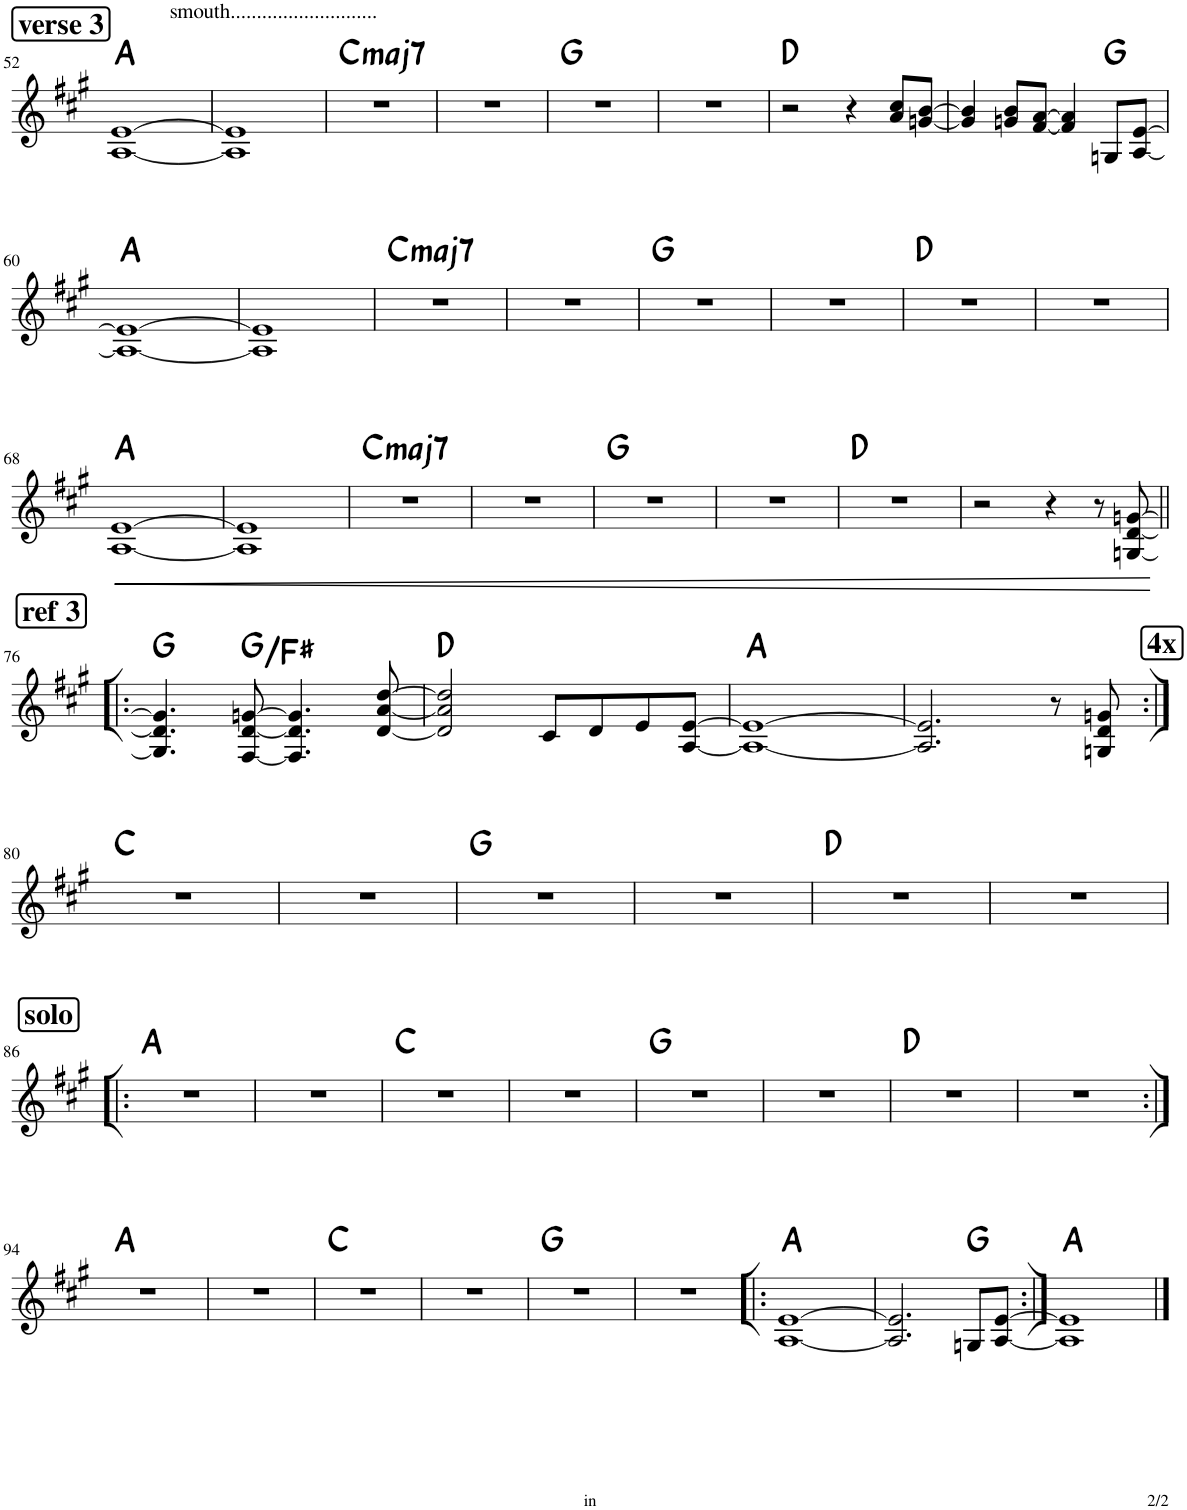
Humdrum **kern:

**kern	**dynam	**harte
*part1	*part1	*part1
*staff1	*staff1	*
*I"Piano	*	*
*I'Pno.	*	*
!!LO:PB:g=z
*clefG2	*	*
*k[f#c#g#]	*	*
*M4/4	*	*
!!LO:REH:place=s1:a:B:cj:fs=14:t=verse 3
=52	=52	=52
[1A [1e	.	A:maj
=53	=53	=53
!LO:TX:a:t=smouth............................	!	!
1A] 1e]	.	.
=54	=54	=54
!	!	!LO:H:kt=maj7
1r	.	C:maj7
=55	=55	=55
1r	.	.
=56	=56	=56
1r	.	G:maj
=57	=57	=57
1r	.	.
=58	=58	=58
2r	.	D:maj
4r	.	.
8a/ 8cc#/L	.	.
[8gn/ [8b/J	.	.
=59	=59	=59
4g/] 4b/]	.	.
8gn/ 8b/L	.	.
[8f#/ [8a/J	.	.
4f#/] 4a/]	.	.
8Gn/L	.	G:maj
[8A/ [8e/J	.	.
!!LO:LB:g=z
=60	=60	=60
1A_ 1e_	.	A:maj
=61	=61	=61
1A] 1e]	.	.
=62	=62	=62
!	!	!LO:H:kt=maj7
1r	.	C:maj7
=63	=63	=63
1r	.	.
=64	=64	=64
1r	.	G:maj
=65	=65	=65
1r	.	.
=66	=66	=66
1r	.	D:maj
=67	=67	=67
1r	.	.
!!LO:LB:g=z
=68	=68	=68
!	!LO:HP:b	!
[1A [1e	<	A:maj
=69	=69	=69
1A] 1e]	.	.
=70	=70	=70
!	!	!LO:H:kt=maj7
1r	.	C:maj7
=71	=71	=71
1r	.	.
=72	=72	=72
1r	.	G:maj
=73	=73	=73
1r	.	.
=74	=74	=74
1r	.	D:maj
=75	=75	=75
2r	.	.
4r	.	.
8r	.	.
[8Gn/ [8d/ [8gn/	.	.
.	[	.
!!LO:LB:g=z
!!LO:REH:place=s1:a:B:cj:fs=14:t=ref 3
=76!|:	=76!|:	=76!|:
4.G/] 4.d/] 4.g/]	.	G:maj
[8F#/ [8d/ [8gn/	.	G:maj/7
4.F#/] 4.d/] 4.g/]	.	.
[8d/ [8a/ [8dd/	.	.
=77	=77	=77
2d/] 2a/] 2dd/]	.	D:maj
8c#/L	.	.
8d/	.	.
8e/	.	.
[8A/ [8e/J	.	.
=78	=78	=78
1A_ 1e_	.	A:maj
!!LO:REH:place=s1:a:B:cj:fs=14:t=4x:qo=3.5
=79	=79	=79
2.A/] 2.e/]	.	.
8r	.	.
8Gn/ 8d/ 8gn/	.	.
!!LO:LB:g=z
=80:|!	=80:|!	=80:|!
1r	.	C:maj
=81	=81	=81
1r	.	.
=82	=82	=82
1r	.	G:maj
=83	=83	=83
1r	.	.
=84	=84	=84
1r	.	D:maj
=85	=85	=85
1r	.	.
!!LO:LB:g=z
!!LO:REH:place=s1:a:B:cj:fs=14:t=solo
=86!|:	=86!|:	=86!|:
1r	.	A:maj
=87	=87	=87
1r	.	.
=88	=88	=88
1r	.	C:maj
=89	=89	=89
1r	.	.
=90	=90	=90
1r	.	G:maj
=91	=91	=91
1r	.	.
=92	=92	=92
1r	.	D:maj
=93	=93	=93
1r	.	.
!!LO:LB:g=z
=94:|!	=94:|!	=94:|!
1r	.	A:maj
=95	=95	=95
1r	.	.
=96	=96	=96
1r	.	C:maj
=97	=97	=97
1r	.	.
=98	=98	=98
1r	.	G:maj
=99	=99	=99
1r	.	.
=100!|:	=100!|:	=100!|:
[1A [1e	.	A:maj
=101	=101	=101
2.A/] 2.e/]	.	.
8Gn/L	.	G:maj
[8A/ [8e/J	.	.
=102:|!	=102:|!	=102:|!
1A] 1e]	.	A:maj
==	==	==
*-	*-	*-
